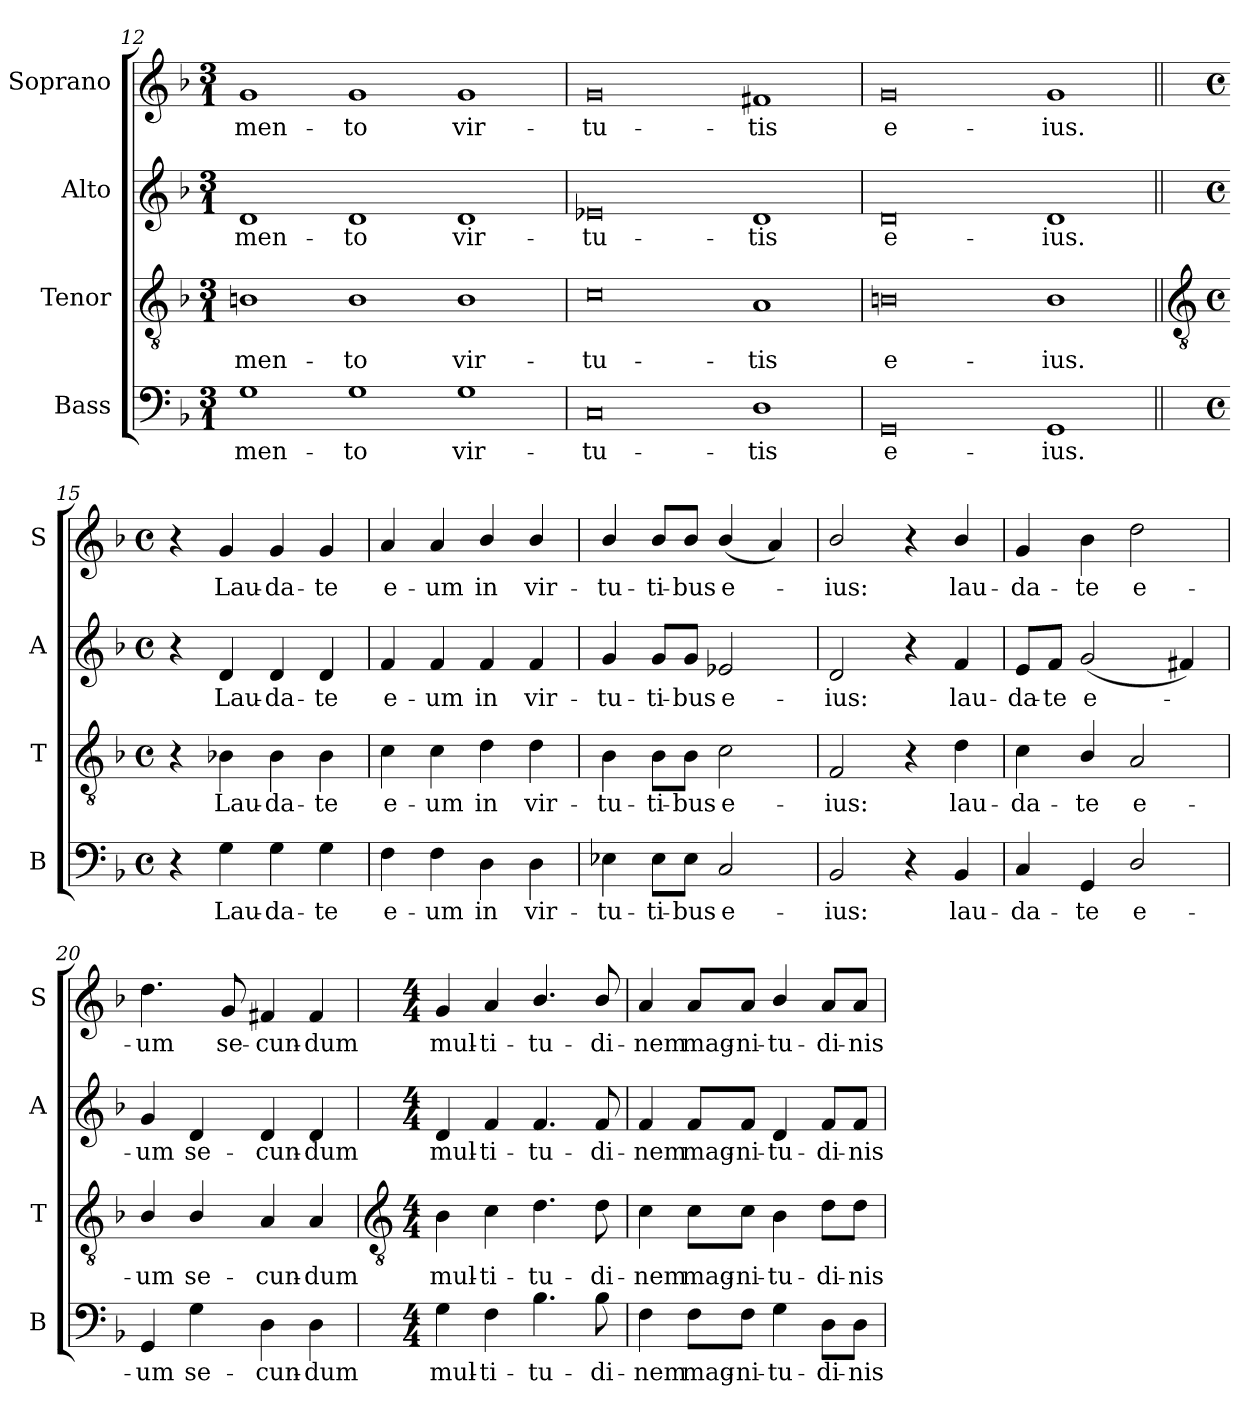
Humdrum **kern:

**kern	**text	**kern	**text	**kern	**text	**kern	**text
*part4	*part4	*part3	*part3	*part2	*part2	*part1	*part1
*staff4	*staff4	*staff3	*staff3	*staff2	*staff2	*staff1	*staff1
*I"Bass	*	*I"Tenor	*	*I"Alto	*	*I"Soprano	*
*I'B	*	*I'T	*	*I'A	*	*I'S	*
*clefF4	*	*clefGv2	*	*clefG2	*	*clefG2	*
*k[b-]	*	*k[b-]	*	*k[b-]	*	*k[b-]	*
*F:	*	*F:	*	*F:	*	*F:	*
*M3/1	*	*M3/1	*	*M3/1	*	*M3/1	*
=12	=12	=12	=12	=12	=12	=12	=12
!	!LO:LY:b	!	!LO:LY:b	!	!LO:LY:b	!	!LO:LY:b
1G	-men-	1Bn	-men-	1d	-men-	1g	-men-
!	!LO:LY:b	!	!LO:LY:b	!	!LO:LY:b	!	!LO:LY:b
1G	-to	1B	-to	1d	-to	1g	-to
!	!LO:LY:b	!	!LO:LY:b	!	!LO:LY:b	!	!LO:LY:b
1G	vir-	1B	vir-	1d	vir-	1g	vir-
=13	=13	=13	=13	=13	=13	=13	=13
!	!LO:LY:b	!	!LO:LY:b	!	!LO:LY:b	!	!LO:LY:b
0C	-tu-	0c	-tu-	0e-X	-tu-	0g	-tu-
!	!LO:LY:b	!	!LO:LY:b	!	!LO:LY:b	!	!LO:LY:b
1D	-tis	1A	-tis	1d	-tis	1f#X	-tis
=14	=14	=14	=14	=14	=14	=14	=14
!	!LO:LY:b	!	!LO:LY:b	!	!LO:LY:b	!	!LO:LY:b
0GG	e-	0Bn	e-	0d	e-	0g	e-
!	!LO:LY:b	!	!LO:LY:b	!	!LO:LY:b	!	!LO:LY:b
1GG	-ius.	1B	-ius.	1d	-ius.	1g	-ius.
!!LO:LB:g=z
=15||	=15||	=15||	=15||	=15||	=15||	=15||	=15||
*	*	*clefGv2	*	*	*	*	*
*M4/4	*	*M4/4	*	*M4/4	*	*M4/4	*
*met(c)	*	*met(c)	*	*met(c)	*	*met(c)	*
4r	.	4r	.	4r	.	4r	.
!	!LO:LY:b	!	!LO:LY:b	!	!LO:LY:b	!	!LO:LY:b
4G	Lau-	4B-X	Lau-	4d	Lau-	4g	Lau-
!	!LO:LY:b	!	!LO:LY:b	!	!LO:LY:b	!	!LO:LY:b
4G	-da-	4B-	-da-	4d	-da-	4g	-da-
!	!LO:LY:b	!	!LO:LY:b	!	!LO:LY:b	!	!LO:LY:b
4G	-te	4B-	-te	4d	-te	4g	-te
=16	=16	=16	=16	=16	=16	=16	=16
!	!LO:LY:b	!	!LO:LY:b	!	!LO:LY:b	!	!LO:LY:b
4F	e-	4c	e-	4f	e-	4a	e-
!	!LO:LY:b	!	!LO:LY:b	!	!LO:LY:b	!	!LO:LY:b
4F	-um	4c	-um	4f	-um	4a	-um
!	!LO:LY:b	!	!LO:LY:b	!	!LO:LY:b	!	!LO:LY:b
4D	in	4d	in	4f	in	4b-/	in
!	!LO:LY:b	!	!LO:LY:b	!	!LO:LY:b	!	!LO:LY:b
4D	vir-	4d	vir-	4f	vir-	4b-/	vir-
=17	=17	=17	=17	=17	=17	=17	=17
!	!LO:LY:b	!	!LO:LY:b	!	!LO:LY:b	!	!LO:LY:b
4E-X	-tu-	4B-	-tu-	4g	-tu-	4b-/	-tu-
!	!LO:LY:b	!	!LO:LY:b	!	!LO:LY:b	!	!LO:LY:b
8E-\L	-ti-	8B-\L	-ti-	8g/L	-ti-	8b-/L	-ti-
!	!LO:LY:b	!	!LO:LY:b	!	!LO:LY:b	!	!LO:LY:b
8E-\J	-bus	8B-\J	-bus	8g/J	-bus	8b-/J	-bus
!	!LO:LY:b	!	!LO:LY:b	!	!LO:LY:b	!	!LO:LY:b
2C	e-	2c	e-	2e-X	e-	(<4b-/	e-
.	.	.	.	.	.	4a)	.
=18	=18	=18	=18	=18	=18	=18	=18
!	!LO:LY:b	!	!LO:LY:b	!	!LO:LY:b	!	!LO:LY:b
2BB-	-ius:	2F	-ius:	2d	-ius:	2b-/	ius:
4r	.	4r	.	4r	.	4r	.
!	!LO:LY:b	!	!LO:LY:b	!	!LO:LY:b	!	!LO:LY:b
4BB-	lau-	4d	lau-	4f	lau-	4b-/	lau-
=19	=19	=19	=19	=19	=19	=19	=19
!	!LO:LY:b	!	!LO:LY:b	!	!LO:LY:b	!	!LO:LY:b
4C	-da-	4c	-da-	8e/L	-da-	4g	-da-
!	!	!	!	!	!LO:LY:b	!	!
.	.	.	.	8f/J	-te	.	.
!	!LO:LY:b	!	!LO:LY:b	!	!LO:LY:b	!	!LO:LY:b
4GG	-te	4B-/	-te	(<2g	e-	4b-	-te
!	!LO:LY:b	!	!LO:LY:b	!	!	!	!LO:LY:b
2D/	e-	2A	e-	.	.	2dd	e-
.	.	.	.	4f#X)	.	.	.
=20	=20	=20	=20	=20	=20	=20	=20
!	!LO:LY:b	!	!LO:LY:b	!	!LO:LY:b	!	!LO:LY:b
4GG	-um	4B-/	-um	4g	um	4.dd	-um
!	!LO:LY:b	!	!LO:LY:b	!	!LO:LY:b	!	!
4G	se-	4B-/	se-	4d	se-	.	.
!	!	!	!	!	!	!	!LO:LY:b
.	.	.	.	.	.	8g	se-
!	!LO:LY:b	!	!LO:LY:b	!	!LO:LY:b	!	!LO:LY:b
4D	-cun-	4A	-cun-	4d	-cun-	4f#X	-cun-
!	!LO:LY:b	!	!LO:LY:b	!	!LO:LY:b	!	!LO:LY:b
4D	-dum	4A	-dum	4d	-dum	4f#	-dum
!!LO:LB:g=z
=21	=21	=21	=21	=21	=21	=21	=21
*	*	*clefGv2	*	*	*	*	*
*M4/4	*	*M4/4	*	*M4/4	*	*M4/4	*
!	!LO:LY:b	!	!LO:LY:b	!	!LO:LY:b	!	!LO:LY:b
4G	mul-	4B-	mul-	4d	mul-	4g	mul-
!	!LO:LY:b	!	!LO:LY:b	!	!LO:LY:b	!	!LO:LY:b
4F	-ti-	4c	-ti-	4f	-ti-	4a	-ti-
!	!LO:LY:b	!	!LO:LY:b	!	!LO:LY:b	!	!LO:LY:b
4.B-	-tu-	4.d	-tu-	4.f	-tu-	4.b-/	-tu-
!	!LO:LY:b	!	!LO:LY:b	!	!LO:LY:b	!	!LO:LY:b
8B-	-di-	8d	-di-	8f	-di-	8b-/	-di-
=22	=22	=22	=22	=22	=22	=22	=22
!	!LO:LY:b	!	!LO:LY:b	!	!LO:LY:b	!	!LO:LY:b
4F	-nem	4c	-nem	4f	-nem	4a	-nem
!	!LO:LY:b	!	!LO:LY:b	!	!LO:LY:b	!	!LO:LY:b
8F\L	mag-	8c\L	mag-	8f/L	mag-	8a/L	mag-
!	!LO:LY:b	!	!LO:LY:b	!	!LO:LY:b	!	!LO:LY:b
8F\J	-ni-	8c\J	-ni-	8f/J	-ni-	8a/J	-ni-
!	!LO:LY:b	!	!LO:LY:b	!	!LO:LY:b	!	!LO:LY:b
4G	-tu-	4B-	-tu-	4d	-tu-	4b-/	-tu-
!	!LO:LY:b	!	!LO:LY:b	!	!LO:LY:b	!	!LO:LY:b
8D\L	-di-	8d\L	-di-	8f/L	-di-	8a/L	-di-
!	!LO:LY:b	!	!LO:LY:b	!	!LO:LY:b	!	!LO:LY:b
8D\J	-nis	8d\J	-nis	8f/J	-nis	8a/J	-nis
=	=	=	=	=	=	=	=
*-	*-	*-	*-	*-	*-	*-	*-
